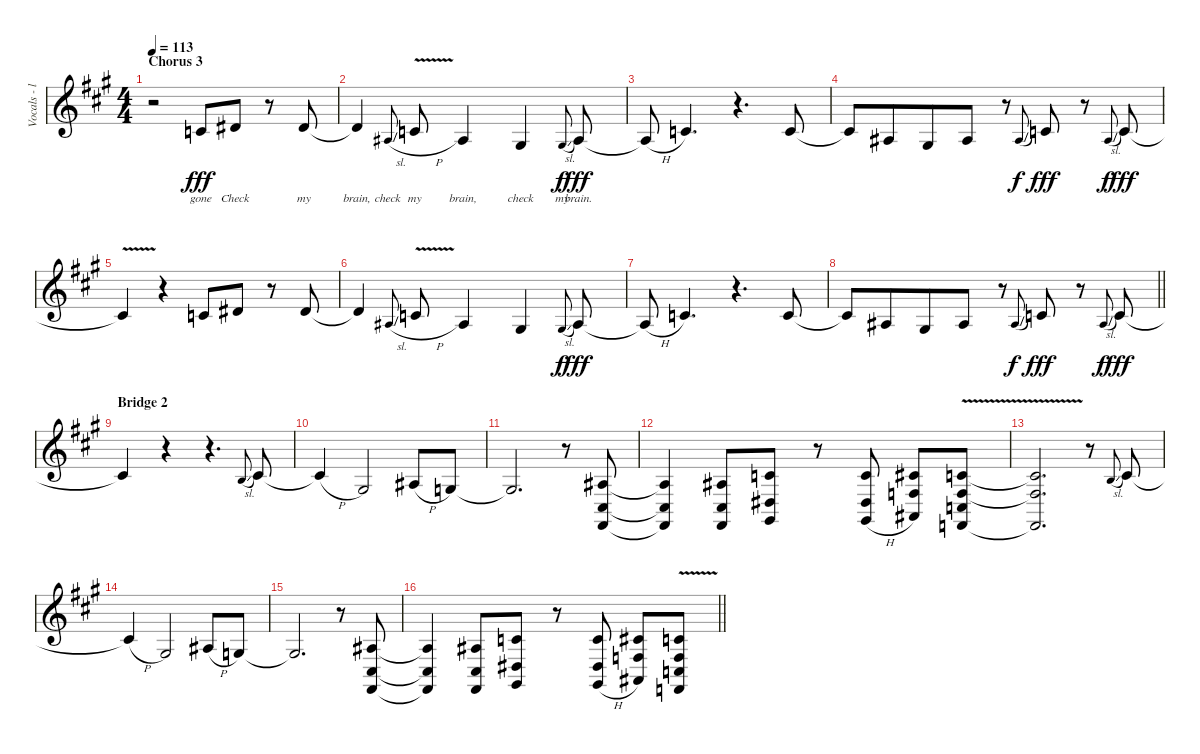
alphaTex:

\track ("Vocals - lead" "Vocals - l") {instrument trombone}
\staff {score}
\tuning (Eb4 Bb3 Gb3 Db3 Ab2 Eb2) {hide}
\ts (4 4)
\section ("" "Chorus 3")
\tempo 113
\clef g2
\ks f#minor
r.2{dy fff} 11.4.8{lyrics (0 "gone") lyrics (1 "") lyrics (2 "") lyrics (3 "") lyrics (4 "")} 9.3.8{lyrics (0 "Check") lyrics (1 "") lyrics (2 "") lyrics (3 "") lyrics (4 "")} r.8 9.3.8{lyrics (0 "my") lyrics (1 "") lyrics (2 "") lyrics (3 "") lyrics (4 "")} |
9.3{t}.4{lyrics (0 "brain,") lyrics (1 "") lyrics (2 "") lyrics (3 "") lyrics (4 "")} 9.4{sl}.8{lyrics (0 "check") lyrics (1 "") lyrics (2 "") lyrics (3 "") lyrics (4 "") gr onbeat} 11.4{v h}.8{lyrics (0 "my") lyrics (1 "") lyrics (2 "") lyrics (3 "") lyrics (4 "")} 9.4.4{lyrics (0 "brain,") lyrics (1 "") lyrics (2 "") lyrics (3 "") lyrics (4 "")} 7.4.4{lyrics (0 "check") lyrics (1 "") lyrics (2 "") lyrics (3 "") lyrics (4 "")} 7.4{sl}.8{lyrics (0 "my") lyrics (1 "") lyrics (2 "") lyrics (3 "") lyrics (4 "") gr onbeat dy f} 9.4.8{lyrics (0 "brain.") lyrics (1 "") lyrics (2 "") lyrics (3 "") lyrics (4 "") dy fff} |
9.4{h t}.8 11.4.4{d} r.4{d} 11.4.8 |
11.4{t}.8 9.4.8{beam merge} 12.5.8 9.4.8 r.8 9.4{sl}.8{gr onbeat dy f} 11.4.8{dy fff} r.8 9.4{sl}.8{gr onbeat dy f} 11.4.8{dy fff} |
11.4{v t}.4 r.4 11.4.8 9.3.8 r.8 9.3.8 |
9.3{t}.4 9.4{sl}.8{gr onbeat} 11.4{v h}.8 9.4.4 7.4.4 7.4{sl}.8{gr onbeat dy f} 9.4.8{dy fff} |
9.4{h t}.8 11.4.4{d} r.4{d} 11.4.8 |
\barLineRight lightlight
11.4{t}.8 9.4.8{beam merge} 12.5.8 9.4.8 r.8 9.4{sl}.8{gr onbeat dy f} 11.4.8{dy fff} r.8 9.4{sl}.8{gr onbeat dy f} 11.4.8{dy fff} |
\section ("" "Bridge 2")
11.4{t}.4 r.4 r.4{d} 10.4{sl}.8{gr onbeat} 12.4.8 |
12.4{h t}.4 7.4.2 9.4{h}.8 6.4.8 |
6.4{t}.2{d} r.8 (4.3 5.5 3.6).8 |
(4.3{t} 5.5{t} 3.6{t}).4 (4.3 5.5 3.6).8 (6.3 7.5 5.6).8 r.8 (6.3{h} 7.5{h} 5.6{h}).8 (7.3 9.5 7.6).8 (6.3{v} 4.4{v} 4.5 2.6).8 |
(6.3{t} 4.4{t} 2.6{t}).2{d} r.8 10.4{sl}.8{gr onbeat} 12.4.8 |
12.4{h t}.4 7.4.2 9.4{h}.8 6.4.8 |
6.4{t}.2{d} r.8 (4.3 5.5 3.6).8 |
\barLineRight lightlight
(4.3{t} 5.5{t} 3.6{t}).4 (4.3 5.5 3.6).8 (6.3 7.5 5.6).8 r.8 (6.3{h} 7.5{h} 5.6{h}).8 (7.3 9.5 7.6).8 (6.3{v} 4.4{v} 4.5 2.6).8
